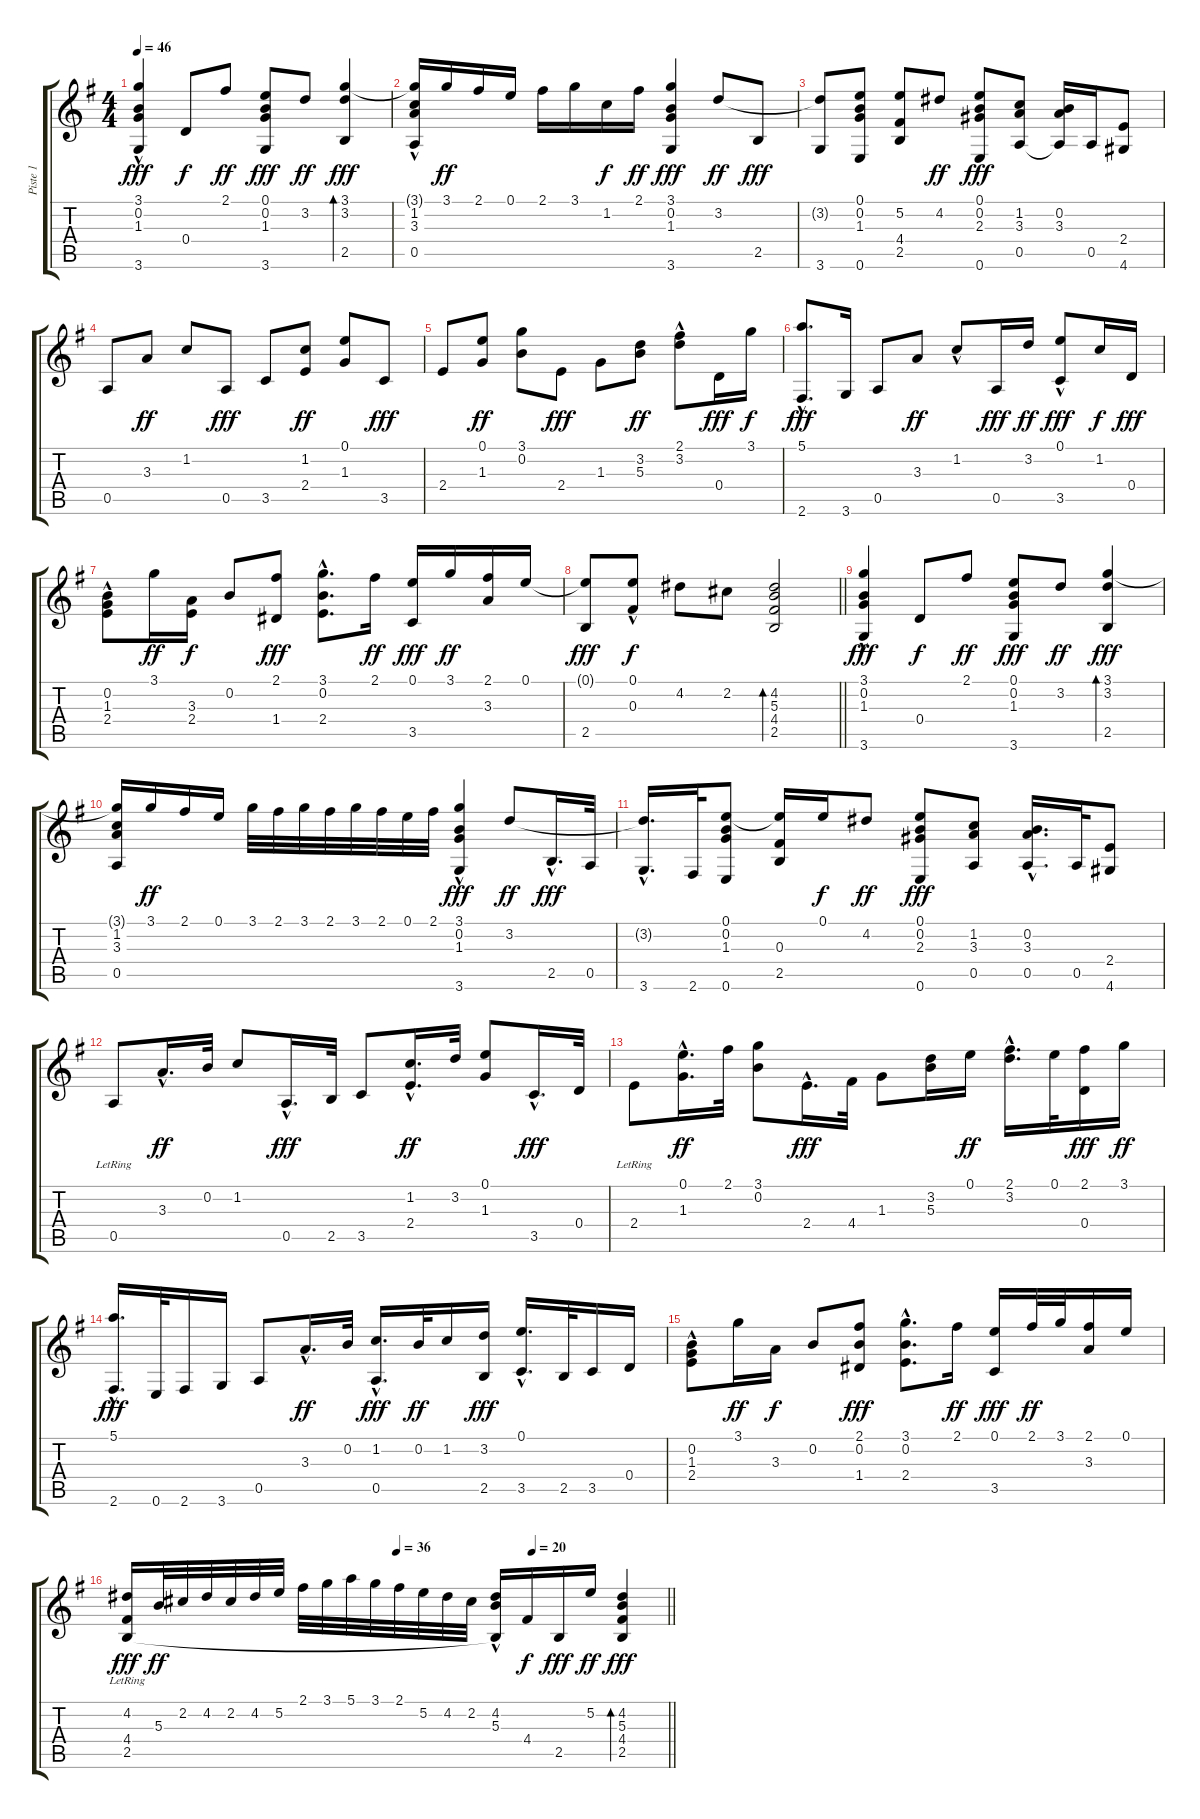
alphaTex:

\track ("Piste 1" "Piste 1") {instrument acousticguitarnylon}
\staff {score tabs}
\tuning (E4 B3 Gb3 D3 A2 E2) {hide}
\ts (4 4)
\tempo 46
\clef g2
\ks eminor
(3.1{hac} 0.2 1.3 3.6).4{dy fff} 0.4.8{dy f} 2.1.8{dy ff} (0.1 0.2 1.3 3.6).8{dy fff} 3.2.8{dy ff} (3.1 3.2 2.5).4{bd 120 dy fff} |
(3.1{t} 1.2{hac} 3.3 0.5).16 3.1.16{dy ff} 2.1.16 0.1.16 2.1.16 3.1.16 1.2.16{dy f} 2.1.16{dy ff} (3.1 0.2 1.3 3.6).4{dy fff} 3.2.8{dy ff} 2.5.8{dy fff} |
(3.2{t} 3.6).8 (0.1 0.2 1.3 0.6).8 (5.2 4.4 2.5).8 4.2.8{dy ff} (0.1 0.2 2.3 0.6).8{dy fff} (1.2 3.3 0.5).8 (0.2 3.3 0.5{t}).16 0.5.16 (2.4 4.6).8 |
0.5.8 3.3.8{dy ff} 1.2.8 0.5.8{dy fff} 3.5.8 (1.2 2.4).8{dy ff} (0.1 1.3).8 3.5.8{dy fff} |
2.4.8 (0.1 1.3).8{dy ff} (3.1 0.2).8 2.4.8{dy fff} 1.3.8 (3.2 5.3).8{dy ff} (2.1{hac} 3.2{hac}).8 0.4.16{dy fff} 3.1.16{dy f} |
(5.1{hac} 2.6{hac}).8{d dy fff} 3.6.16 0.5.8 3.3.8{dy ff} 1.2{hac}.8 0.5.16{dy fff} 3.2.16{dy ff} (0.1 3.5{hac}).8{dy fff} 1.2.16{dy f} 0.4.16{dy fff} |
(0.2 1.3 2.4{hac}).8 3.1.16{dy ff} (3.3 2.4).16{dy f} 0.2.8 (2.1 1.4).8{dy fff} (3.1{hac} 0.2{hac} 2.4{hac}).8{d} 2.1.16{dy ff} (0.1 3.5).16{dy fff} 3.1.16{dy ff} (2.1 3.3).16 0.1.16 |
\barLineRight lightlight
(0.1{t} 2.5).8{dy fff} (0.1 0.3{hac}).8{dy f} 4.2.8 2.2.8 (4.2 5.3 4.4 2.5).2{bd 120} |
(3.1{hac} 0.2 1.3 3.6).4{dy fff} 0.4.8{dy f} 2.1.8{dy ff} (0.1 0.2 1.3 3.6).8{dy fff} 3.2.8{dy ff} (3.1 3.2 2.5).4{bd 120 dy fff} |
(3.1{t} 1.2 3.3 0.5).16 3.1.16{dy ff} 2.1.16 0.1.16 3.1.32 2.1.32 3.1.32 2.1.32 3.1.32 2.1.32 0.1.32 2.1.32 (3.1 0.2 1.3 3.6{hac}).4{dy fff} 3.2.8{dy ff} 2.5{hac}.16{d dy fff} 0.5.32 |
(3.2{t} 3.6{hac}).16{d} 2.6.32 (0.1 0.2 1.3 0.6).8 (0.1{t} 0.3 2.5).16 0.1.16{dy f} 4.2.8{dy ff} (0.1 0.2 2.3 0.6).8{dy fff} (1.2 3.3 0.5).8 (0.2 3.3 0.5{hac}).16{d} 0.5.32 (2.4 4.6).8 |
0.5{lr}.8 3.3{hac}.16{d dy ff} 0.2.32 1.2.8 0.5{hac}.16{d dy fff} 2.5.32 3.5.8 (1.2{hac} 2.4).16{d dy ff} 3.2.32 (0.1 1.3).8 3.5{hac}.16{d dy fff} 0.4.32 |
2.4{lr}.8 (0.1{hac} 1.3{hac}).16{d dy ff} 2.1.32 (3.1 0.2).8 2.4{hac}.16{d dy fff} 4.4.32 1.3.8 (3.2 5.3).16 0.1.16{dy ff} (2.1{hac} 3.2).16{d} 0.1.32 (2.1 0.4).16{dy fff} 3.1.16{dy ff} |
(5.1 2.6{hac}).16{d dy fff} 0.6.32 2.6.16 3.6.16 0.5.8 3.3{hac}.16{d dy ff} 0.2.32 (1.2{hac} 0.5{hac}).16{d dy fff} 0.2.32{dy ff} 1.2.16 (3.2 2.5).16{dy fff} (0.1 3.5{hac}).16{d} 2.5.32 3.5.16 0.4.16 |
(0.2 1.3{hac} 2.4{hac}).8 3.1.16{dy ff} 3.3.16{dy f} 0.2.8 (2.1 0.2 1.4).8{dy fff} (3.1{hac} 0.2{hac} 2.4).8{d} 2.1.16{dy ff} (0.1 3.5).16{dy fff} 2.1.32{dy ff} 3.1.32 (2.1 3.3).16 0.1.16 |
\tempo (36 0.5)
\tempo (20 0.75)
\barLineRight lightlight
(4.2 4.4 2.5{lr}).16{dy fff} 5.3.32{dy ff} 2.2.32 4.2.32 2.2.32 4.2.32 5.2.32 2.1.32 3.1.32 5.1.32 3.1.32 2.1.32 5.2.32 4.2.32 2.2.32 (4.2{hac} 5.3{hac} 2.5{t}).16 4.4.16{dy f} 2.5.16{dy fff} 5.2.16{dy ff} (4.2 5.3 4.4 2.5).4{bd 120 dy fff}
